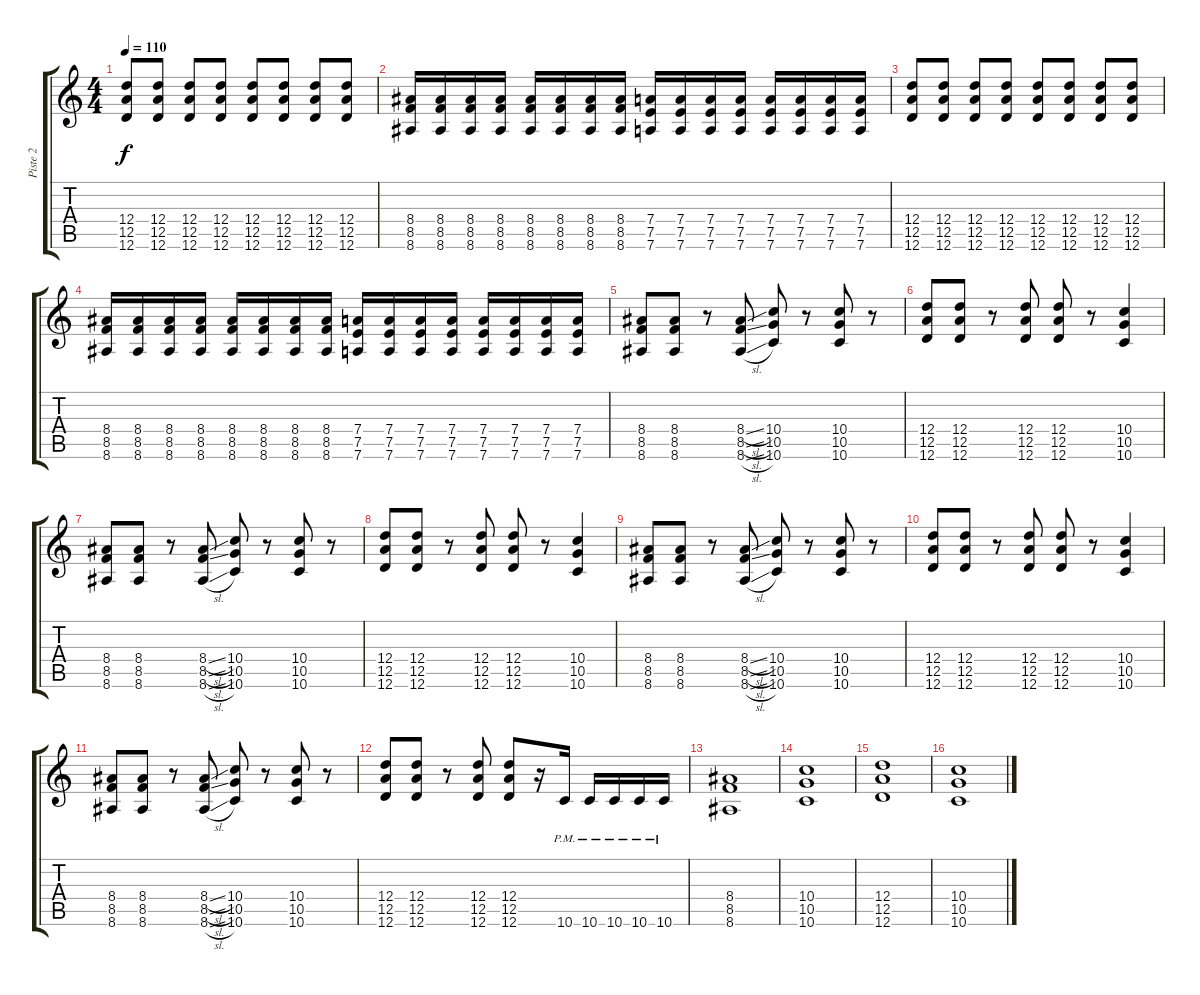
\track ("Piste 2" "Piste 2") {instrument overdrivenguitar}
\staff {score tabs}
\tuning (E4 B3 G3 D3 A2 D2) {hide}
\ts (4 4)
\tempo 110
\clef g2
\ks c
(12.4 12.5 12.6).8{dy f} (12.4 12.5 12.6).8 (12.4 12.5 12.6).8 (12.4 12.5 12.6).8 (12.4 12.5 12.6).8 (12.4 12.5 12.6).8 (12.4 12.5 12.6).8 (12.4 12.5 12.6).8 |
(8.4 8.5 8.6).16 (8.4 8.5 8.6).16 (8.4 8.5 8.6).16 (8.4 8.5 8.6).16 (8.4 8.5 8.6).16 (8.4 8.5 8.6).16 (8.4 8.5 8.6).16 (8.4 8.5 8.6).16 (7.4 7.5 7.6).16 (7.4 7.5 7.6).16 (7.4 7.5 7.6).16 (7.4 7.5 7.6).16 (7.4 7.5 7.6).16 (7.4 7.5 7.6).16 (7.4 7.5 7.6).16 (7.4 7.5 7.6).16 |
(12.4 12.5 12.6).8 (12.4 12.5 12.6).8 (12.4 12.5 12.6).8 (12.4 12.5 12.6).8 (12.4 12.5 12.6).8 (12.4 12.5 12.6).8 (12.4 12.5 12.6).8 (12.4 12.5 12.6).8 |
(8.4 8.5 8.6).16 (8.4 8.5 8.6).16 (8.4 8.5 8.6).16 (8.4 8.5 8.6).16 (8.4 8.5 8.6).16 (8.4 8.5 8.6).16 (8.4 8.5 8.6).16 (8.4 8.5 8.6).16 (7.4 7.5 7.6).16 (7.4 7.5 7.6).16 (7.4 7.5 7.6).16 (7.4 7.5 7.6).16 (7.4 7.5 7.6).16 (7.4 7.5 7.6).16 (7.4 7.5 7.6).16 (7.4 7.5 7.6).16 |
(8.4 8.5 8.6).8{balance 3} (8.4 8.5 8.6).8 r.8 (8.4{sl} 8.5{sl} 8.6{sl}).8 (10.4 10.5 10.6).8 r.8 (10.4 10.5 10.6).8 r.8 |
(12.4 12.5 12.6).8 (12.4 12.5 12.6).8 r.8 (12.4 12.5 12.6).8 (12.4 12.5 12.6).8 r.8 (10.4 10.5 10.6).4 |
(8.4 8.5 8.6).8 (8.4 8.5 8.6).8 r.8 (8.4{sl} 8.5{sl} 8.6{sl}).8 (10.4 10.5 10.6).8 r.8 (10.4 10.5 10.6).8 r.8 |
(12.4 12.5 12.6).8 (12.4 12.5 12.6).8 r.8 (12.4 12.5 12.6).8 (12.4 12.5 12.6).8 r.8 (10.4 10.5 10.6).4 |
(8.4 8.5 8.6).8 (8.4 8.5 8.6).8 r.8 (8.4{sl} 8.5{sl} 8.6{sl}).8 (10.4 10.5 10.6).8 r.8 (10.4 10.5 10.6).8 r.8 |
(12.4 12.5 12.6).8 (12.4 12.5 12.6).8 r.8 (12.4 12.5 12.6).8 (12.4 12.5 12.6).8 r.8 (10.4 10.5 10.6).4 |
(8.4 8.5 8.6).8 (8.4 8.5 8.6).8 r.8 (8.4{sl} 8.5{sl} 8.6{sl}).8 (10.4 10.5 10.6).8 r.8 (10.4 10.5 10.6).8 r.8 |
(12.4 12.5 12.6).8 (12.4 12.5 12.6).8 r.8 (12.4 12.5 12.6).8 (12.4 12.5 12.6).8 r.16 10.6{pm}.16{balance 10} 10.6{pm}.16 10.6{pm}.16 10.6{pm}.16 10.6{pm}.16 |
(8.4 8.5 8.6).1 |
(10.4 10.5 10.6).1 |
(12.4 12.5 12.6).1 |
(10.4 10.5 10.6).1
